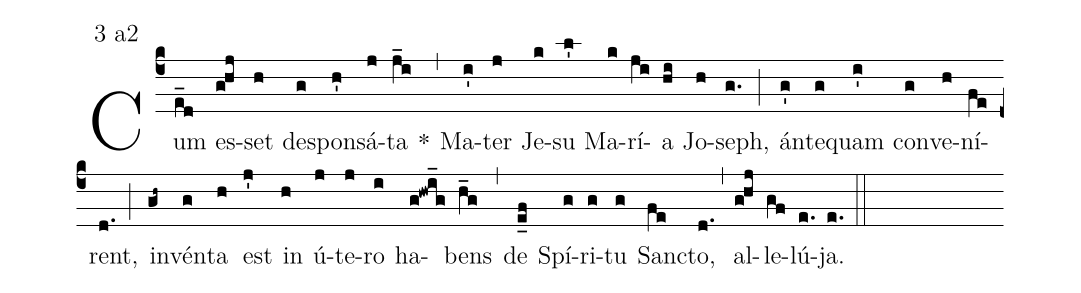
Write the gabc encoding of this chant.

mode:3 a2;
%%
(c4) Cum(e_d) es(g!hj)set(h) de(g)spon(h')sá(j)ta(j_i) *(,) Ma(i')ter(j) Je(k)su(l') Ma(k)rí(ji)a(hi) Jo(h)seph,(g.) (;) án(g')te(g)quam(i') con(g)ve(h)ní(fe)rent,(d.) (;) in(gh~)vén(g)ta(h) est(j') in(h) ú(j)te(j)ro(i) ha(g!hwi_g)bens(h_g) (,) de(e_f) Spí(g)ri(g)tu(g) San(fe)cto,(d.) (,) al(g!hj)le(gf)lú(e.)ja.(e.) (::)
